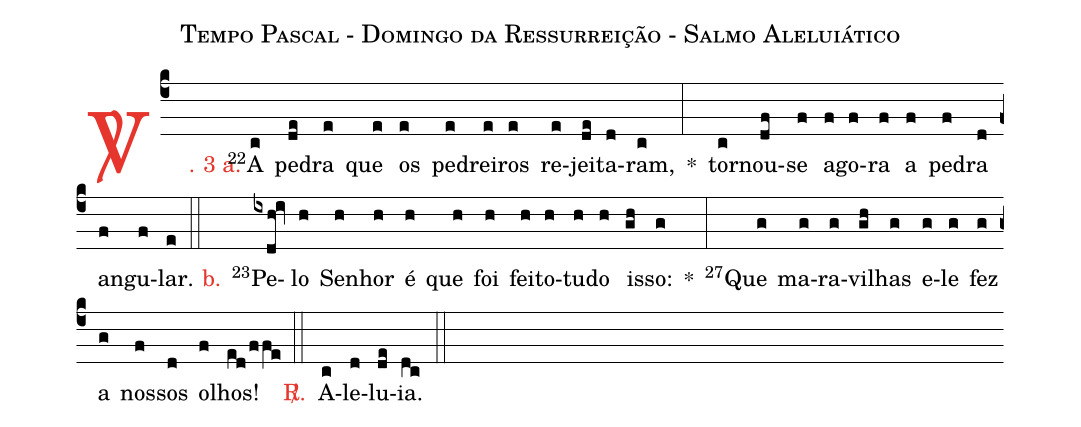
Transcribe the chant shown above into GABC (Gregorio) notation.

name: Tempo Pascal - Domingo da Ressurreição - Salmo Aleluiático;
%%
(c4)

<c><sp>V/</sp>. 3 a.</c>() <v>\VSup{22}</v>A(c) pe(de)dra(e) que(e) os(e) pe(e)drei(e)ros(e) re(e)jei(de)ta(d)ram,(c) *(:)
tor(c)nou-(df)se(f) a(f)go(f)ra(f) a(f) pe(f)dra(d) an(f)gu(f)lar.(e)

(::)

<nlba><c>b.</c>() <v>\VSup{23}</v>Pe</nlba>(ixdh!iv)lo(h) Se(h)nhor(h) é(h) que(h) foi(h) fei(h)to(h)tu(h)do(h) is(gh)so:(g) *(:)
<v>\VSup{27}</v>Que(g) ma(g)ra(g)vi(gh)lhas(g) e(g)le(g) fez(g) a(g) nos(f)sos(d) o(f)lhos!(ed/ffe)

(::)

<nlba><c><sp>R/</sp>.</c>() A</nlba>(c)le(d)lu(de)ia.(dc)

(::)
